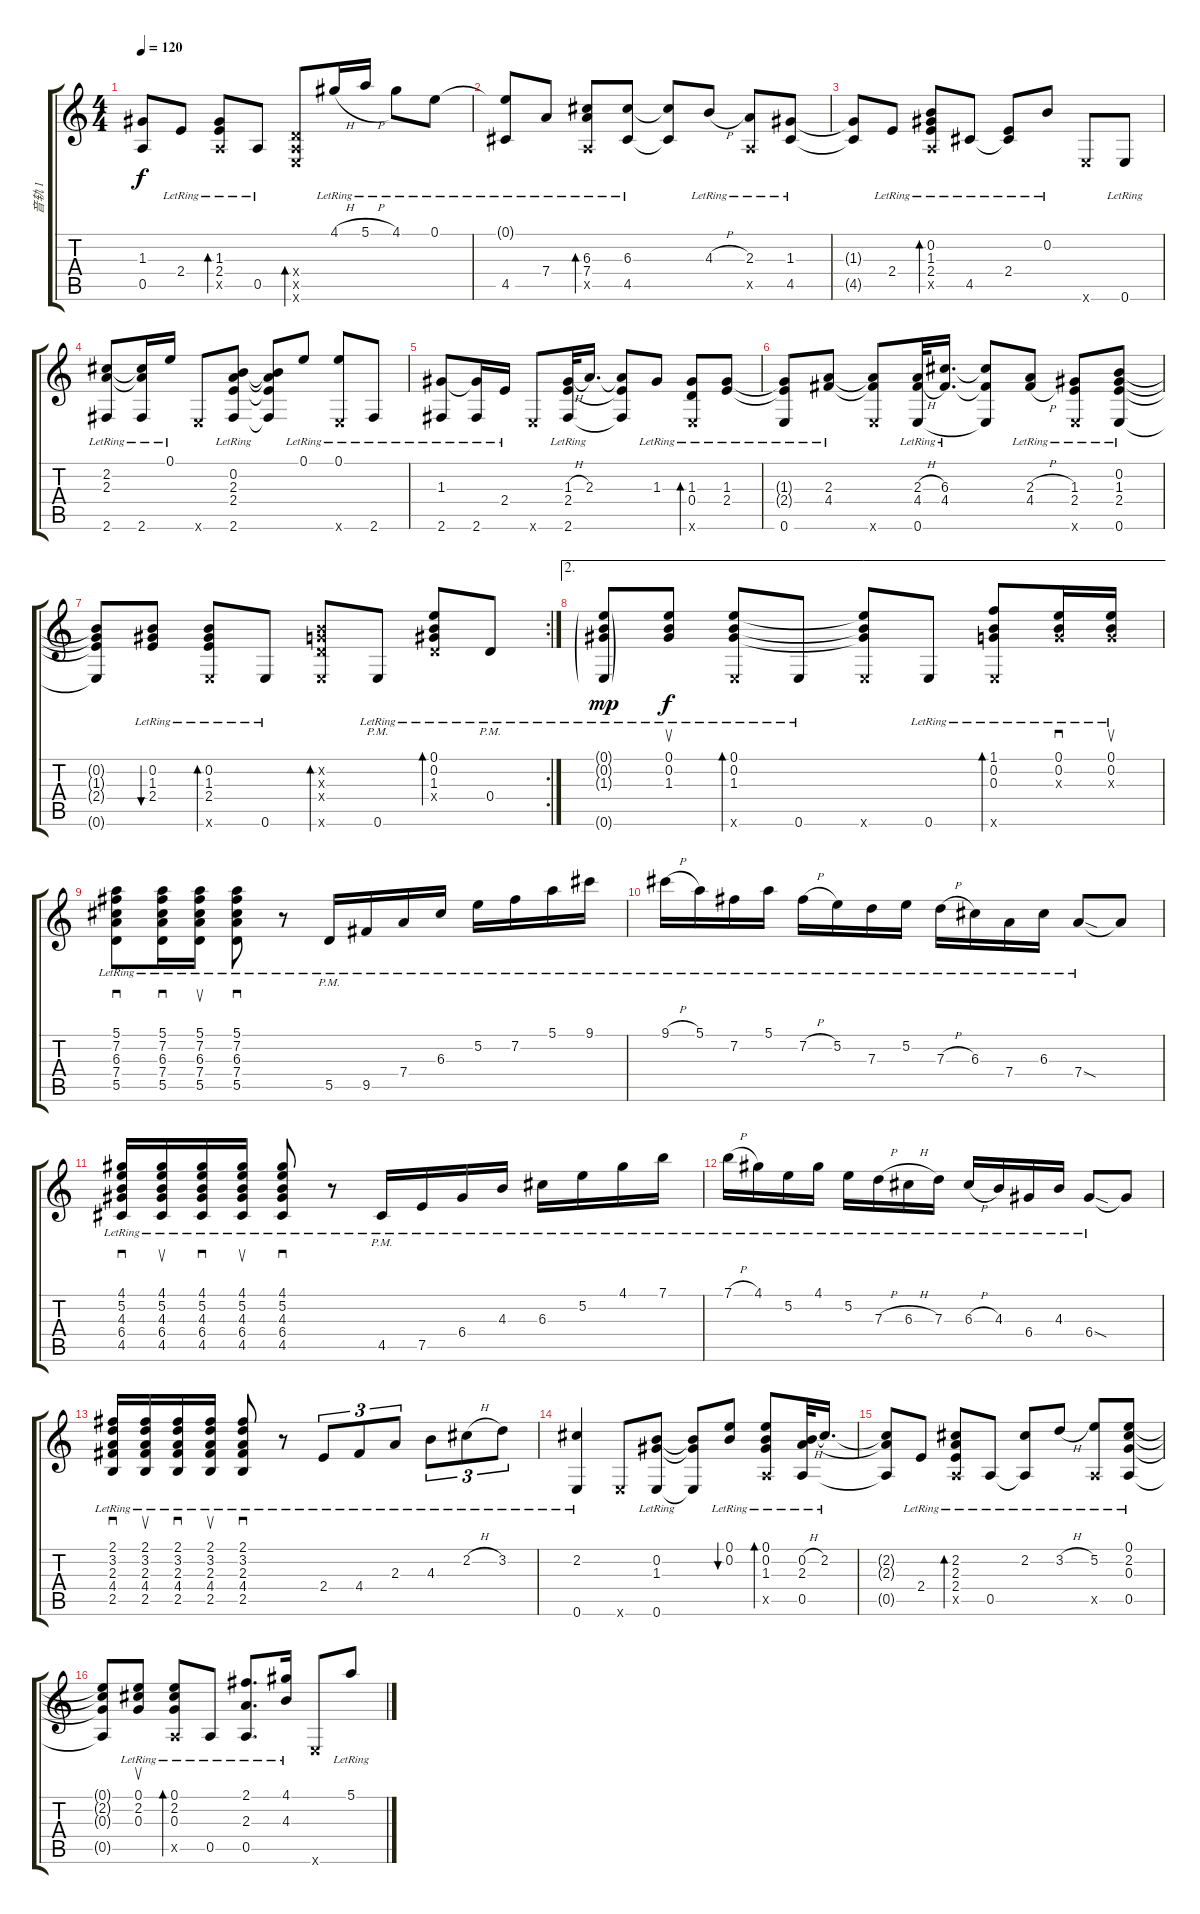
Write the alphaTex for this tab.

\track ("音轨 1" "音轨 1") {instrument acousticguitarsteel}
\staff {score tabs}
\tuning (E4 B3 G3 D3 A2 E2) {hide}
\ts (4 4)
\tempo 120
\clef g2
\ks c
(1.3{t} 0.5{t}).8{dy f} 2.4{lr}.8 (1.3{lr} 2.4{lr} 0.5{x}).8{bd 60} 0.5{lr}.8 (0.4{x} 0.5{x} 0.6{x}).8{bd 60} 4.1{h lr}.16 5.1{h lr}.16 4.1{lr}.8 0.1{lr}.8 |
(0.1{t} 4.5{lr}).8 7.4{lr}.8 (6.3{lr} 7.4{lr} 0.5{x}).8{bd 60} (6.3{lr} 4.5{lr}).8 (6.3{t} 4.5{t}).8 4.3{h lr}.8 (2.3{lr} 0.5{x}).8 (1.3{lr} 4.5{lr}).8 |
(1.3{t} 4.5{t}).8 2.4{lr}.8 (0.2{lr} 1.3{lr} 2.4{lr} 0.5{x}).8{bd 60} 4.5{lr}.8 (2.4{lr} 4.5{t}).8 0.2{lr}.8 0.6{x}.8 0.6{lr}.8 |
(2.2{lr} 2.3{lr} 2.6{lr}).8 (2.2{t} 2.3{t} 2.6{lr}).16 0.1{lr}.16 0.6{x}.8 (0.2{lr} 2.3{lr} 2.4{lr} 2.6{lr}).8 (0.2{t} 2.3{t} 2.4{t} 2.6{t}).8 0.1{lr}.8 (0.1{lr} 0.6{x}).8 2.6{lr}.8 |
(1.3{lr} 2.6{lr}).8 (1.3{t} 2.6{lr}).16 2.4{lr}.16 0.6{x}.8 (1.3{h lr} 2.4{lr} 2.6{lr}).32 2.3{lr}.16{d} (2.3{t} 2.4{t} 2.6{t}).8 1.3{lr}.8 (1.3{lr} 0.4{lr} 0.6{x}).8{bd 60} (1.3{lr} 2.4{lr}).8 |
(1.3{t} 2.4{t} 0.6{lr}).8 (2.3{lr} 4.4{lr}).8 (2.3{t} 4.4{t} 0.6{x}).8 (2.3{h lr} 4.4{h lr} 0.6{lr}).32 (6.3{lr} 4.4{lr}).16{d} (6.3{t} 4.4{t} 0.6{t}).8 (2.3{h lr} 4.4{h lr}).8 (1.3{lr} 2.4{lr} 0.6{x}).8 (0.2{lr} 1.3{lr} 2.4{lr} 0.6{lr}).8 |
\rc 2
(0.2{t} 1.3{t} 2.4{t} 0.6{t}).8 (0.2{lr} 1.3{lr} 2.4{lr}).8{bu 60} (0.2{lr} 1.3{lr} 2.4{lr} 0.6{x}).8{bd 60} 0.6{lr}.8 (0.2{x} 0.3{x} 0.4{x} 0.6{x}).8{bd 60} 0.6{pm lr}.8 (0.1{lr} 0.2{lr} 1.3{lr} 0.4{x}).8{bd 60} 0.4{pm lr}.8 |
\ae 2
(0.1{g lr} 0.2{g lr} 1.3{g lr} 0.6{g lr}).8{dy mp} (0.1{lr} 0.2{lr} 1.3{lr}).8{su dy f} (0.1{lr} 0.2{lr} 1.3{lr} 0.6{x}).8{bd 60} 0.6{lr}.8 (0.1{t} 0.2{t} 1.3{t} 0.6{x}).8 0.6{lr}.8 (1.1{lr} 0.2{lr} 0.3{lr} 0.6{x}).8{bd 60} (0.1{lr} 0.2{lr} 0.3{x}).16{sd} (0.1{lr} 0.2{lr} 0.3{x}).16{su} |
(5.1{lr} 7.2{lr} 6.3{lr} 7.4{lr} 5.5{lr}).8{sd} (5.1{lr} 7.2{lr} 6.3{lr} 7.4{lr} 5.5{lr}).16{sd} (5.1{lr} 7.2{lr} 6.3{lr} 7.4{lr} 5.5{lr}).16{su} (5.1{lr} 7.2{lr} 6.3{lr} 7.4{lr} 5.5{lr}).8{sd} r.8 5.5{pm lr}.16 9.5{lr}.16 7.4{lr}.16 6.3{lr}.16 5.2{lr}.16 7.2{lr}.16 5.1{lr}.16 9.1{lr}.16 |
9.1{h lr}.16 5.1{lr}.16 7.2{lr}.16 5.1{lr}.16 7.2{h lr}.16 5.2{lr}.16 7.3{lr}.16 5.2{lr}.16 7.3{h lr}.16 6.3{lr}.16 7.4{lr}.16 6.3{lr}.16 7.4{sod lr}.8 7.4{t}.8 |
(4.1{lr} 5.2{lr} 4.3{lr} 6.4{lr} 4.5{lr}).16{sd} (4.1{lr} 5.2{lr} 4.3{lr} 6.4{lr} 4.5{lr}).16{su} (4.1{lr} 5.2{lr} 4.3{lr} 6.4{lr} 4.5{lr}).16{sd} (4.1{lr} 5.2{lr} 4.3{lr} 6.4{lr} 4.5{lr}).16{su} (4.1{lr} 5.2{lr} 4.3{lr} 6.4{lr} 4.5{lr}).8{sd} r.8 4.5{pm lr}.16 7.5{lr}.16 6.4{lr}.16 4.3{lr}.16 6.3{lr}.16 5.2{lr}.16 4.1{lr}.16 7.1{lr}.16 |
7.1{h lr}.16 4.1{lr}.16 5.2{lr}.16 4.1{lr}.16 5.2{lr}.16 7.3{h lr}.16 6.3{h lr}.16 7.3{lr}.16 6.3{h lr}.16 4.3{lr}.16 6.4{lr}.16 4.3{lr}.16 6.4{sod lr}.8 6.4{t}.8 |
(2.1{lr} 3.2{lr} 2.3{lr} 4.4{lr} 2.5{lr}).16{sd} (2.1{lr} 3.2{lr} 2.3{lr} 4.4{lr} 2.5{lr}).16{su} (2.1{lr} 3.2{lr} 2.3{lr} 4.4{lr} 2.5{lr}).16{sd} (2.1{lr} 3.2{lr} 2.3{lr} 4.4{lr} 2.5{lr}).16{su} (2.1{lr} 3.2{lr} 2.3{lr} 4.4{lr} 2.5{lr}).8{sd} r.8 2.4{lr}.8{tu (3 2)} 4.4{lr}.8{tu (3 2)} 2.3{lr}.8{tu (3 2)} 4.3{lr}.8{tu (3 2)} 2.2{h lr}.8{tu (3 2)} 3.2{lr}.8{tu (3 2)} |
(2.2{lr} 0.6{lr}).4 0.6{x}.8 (0.2{lr} 1.3{lr} 0.6{lr}).8 (0.2{t} 1.3{t} 0.6{t}).8 (0.1{lr} 0.2{lr}).8{bu 60} (0.1{lr} 0.2{lr} 1.3{lr} 0.5{x}).8{bd 60} (0.2{h lr} 2.3{lr} 0.5{lr}).32 2.2{lr}.16{d} |
(2.2{t} 2.3{t} 0.5{t}).8 2.4{lr}.8 (2.2{lr} 2.3{lr} 2.4{lr} 0.5{x}).8{bd 60} 0.5{lr}.8 (2.2{lr} 0.5{t}).8 3.2{h lr}.8 (5.2{lr} 0.5{x}).8 (0.1{lr} 2.2{lr} 0.3{lr} 0.5{lr}).8 |
(0.1{t} 2.2{t} 0.3{t} 0.5{t}).8 (0.1{lr} 2.2{lr} 0.3{lr}).8{su} (0.1{lr} 2.2{lr} 0.3{lr} 0.5{x}).8{bd 60} 0.5{lr}.8 (2.1{lr} 2.3{lr} 0.5{lr}).8{d} (4.1{lr} 4.3{lr}).16 0.6{x}.8 5.1{lr}.8
